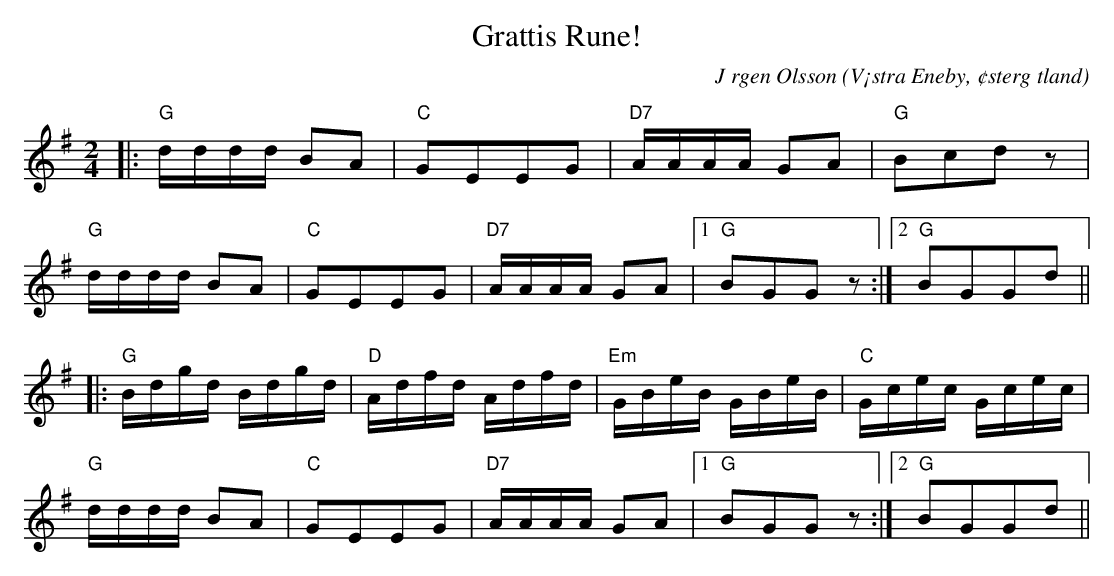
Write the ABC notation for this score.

X:1
T:Grattis Rune!
C:J rgen Olsson
O:V¡stra Eneby, ¢sterg tland
Q:115
M:2/4
L:1/8
K:G
|:"G"d/2d/2d/2d/2 BA|"C"GEEG|"D7"A/2A/2A/2A/2 GA|"G"Bcd z|
"G"d/2d/2d/2d/2 BA|"C"GEEG|"D7"A/2A/2A/2A/2 GA|1"G"BGG z :|2"G"BGGd ||
|:"G"B/2d/2g/2d/2 B/2d/2g/2d/2|"D"A/2d/2f/2d/2 A/2d/2f/2d/2|"Em"G/2B/2e/2B/2 G/2B/2e/2B/2|"C"G/2c/2e/2c/2 G/2c/2e/2c/2|
"G"d/2d/2d/2d/2 BA|"C"GEEG|"D7"A/2A/2A/2A/2 GA|1"G"BGG z :|2"G"BGGd ||
